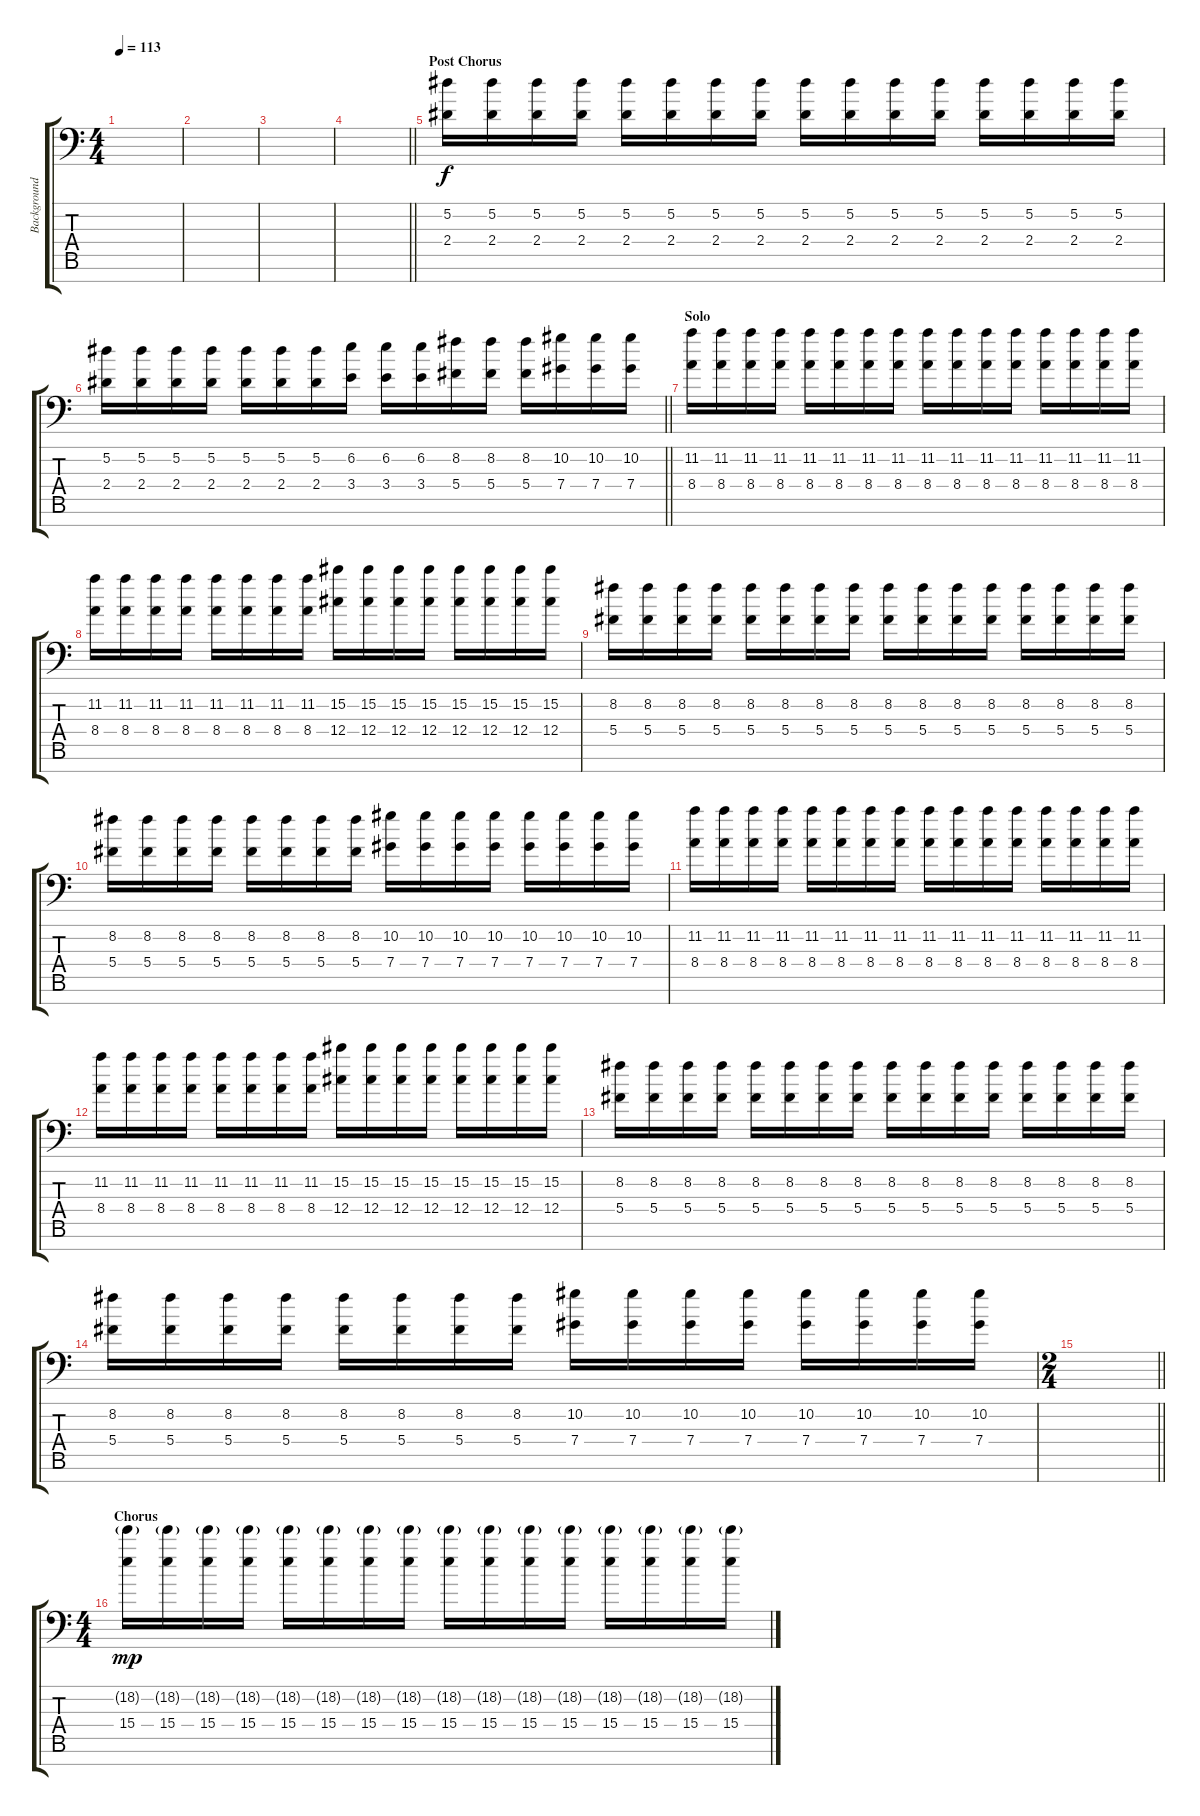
\track ("Background" "Background") {instrument electricguitarjazz}
\staff {score tabs}
\tuning (Eb4 Bb3 Gb3 Db3 Ab2 Eb2 Ab1) {hide}
\ts (4 4)
\tempo 113
\clef f4
\ks c
|
|
|
\barLineRight lightlight
|
\section ("" "Post Chorus")
(5.2 2.4).16{volume 10} (5.2 2.4).16 (5.2 2.4).16 (5.2 2.4).16 (5.2 2.4).16 (5.2 2.4).16 (5.2 2.4).16 (5.2 2.4).16 (5.2 2.4).16 (5.2 2.4).16 (5.2 2.4).16 (5.2 2.4).16 (5.2 2.4).16 (5.2 2.4).16 (5.2 2.4).16 (5.2 2.4).16 |
\barLineRight lightlight
(5.2 2.4).16 (5.2 2.4).16 (5.2 2.4).16 (5.2 2.4).16 (5.2 2.4).16 (5.2 2.4).16 (5.2 2.4).16 (6.2 3.4).16 (6.2 3.4).16 (6.2 3.4).16 (8.2 5.4).16 (8.2 5.4).16 (8.2 5.4).16 (10.2 7.4).16 (10.2 7.4).16 (10.2 7.4).16 |
\section ("" "Solo")
(11.2 8.4).16 (11.2 8.4).16 (11.2 8.4).16 (11.2 8.4).16 (11.2 8.4).16 (11.2 8.4).16 (11.2 8.4).16 (11.2 8.4).16 (11.2 8.4).16 (11.2 8.4).16 (11.2 8.4).16 (11.2 8.4).16 (11.2 8.4).16 (11.2 8.4).16 (11.2 8.4).16 (11.2 8.4).16 |
(11.2 8.4).16 (11.2 8.4).16 (11.2 8.4).16 (11.2 8.4).16 (11.2 8.4).16 (11.2 8.4).16 (11.2 8.4).16 (11.2 8.4).16 (15.2 12.4).16 (15.2 12.4).16 (15.2 12.4).16 (15.2 12.4).16 (15.2 12.4).16 (15.2 12.4).16 (15.2 12.4).16 (15.2 12.4).16 |
(8.2 5.4).16 (8.2 5.4).16 (8.2 5.4).16 (8.2 5.4).16 (8.2 5.4).16 (8.2 5.4).16 (8.2 5.4).16 (8.2 5.4).16 (8.2 5.4).16 (8.2 5.4).16 (8.2 5.4).16 (8.2 5.4).16 (8.2 5.4).16 (8.2 5.4).16 (8.2 5.4).16 (8.2 5.4).16 |
(8.2 5.4).16 (8.2 5.4).16 (8.2 5.4).16 (8.2 5.4).16 (8.2 5.4).16 (8.2 5.4).16 (8.2 5.4).16 (8.2 5.4).16 (10.2 7.4).16 (10.2 7.4).16 (10.2 7.4).16 (10.2 7.4).16 (10.2 7.4).16 (10.2 7.4).16 (10.2 7.4).16 (10.2 7.4).16 |
(11.2 8.4).16 (11.2 8.4).16 (11.2 8.4).16 (11.2 8.4).16 (11.2 8.4).16 (11.2 8.4).16 (11.2 8.4).16 (11.2 8.4).16 (11.2 8.4).16 (11.2 8.4).16 (11.2 8.4).16 (11.2 8.4).16 (11.2 8.4).16 (11.2 8.4).16 (11.2 8.4).16 (11.2 8.4).16 |
(11.2 8.4).16 (11.2 8.4).16 (11.2 8.4).16 (11.2 8.4).16 (11.2 8.4).16 (11.2 8.4).16 (11.2 8.4).16 (11.2 8.4).16 (15.2 12.4).16 (15.2 12.4).16 (15.2 12.4).16 (15.2 12.4).16 (15.2 12.4).16 (15.2 12.4).16 (15.2 12.4).16 (15.2 12.4).16 |
(8.2 5.4).16 (8.2 5.4).16 (8.2 5.4).16 (8.2 5.4).16 (8.2 5.4).16 (8.2 5.4).16 (8.2 5.4).16 (8.2 5.4).16 (8.2 5.4).16 (8.2 5.4).16 (8.2 5.4).16 (8.2 5.4).16 (8.2 5.4).16 (8.2 5.4).16 (8.2 5.4).16 (8.2 5.4).16 |
(8.2 5.4).16 (8.2 5.4).16 (8.2 5.4).16 (8.2 5.4).16 (8.2 5.4).16 (8.2 5.4).16 (8.2 5.4).16 (8.2 5.4).16 (10.2 7.4).16 (10.2 7.4).16 (10.2 7.4).16 (10.2 7.4).16 (10.2 7.4).16 (10.2 7.4).16 (10.2 7.4).16 (10.2 7.4).16 |
\ts (2 4)
\barLineRight lightlight
|
\ts (4 4)
\section ("" "Chorus")
(18.2{g} 15.4).16{dy mp volume 10 instrument overdrivenguitar} (18.2{g} 15.4).16 (18.2{g} 15.4).16 (18.2{g} 15.4).16 (18.2{g} 15.4).16 (18.2{g} 15.4).16 (18.2{g} 15.4).16 (18.2{g} 15.4).16 (18.2{g} 15.4).16 (18.2{g} 15.4).16 (18.2{g} 15.4).16 (18.2{g} 15.4).16 (18.2{g} 15.4).16 (18.2{g} 15.4).16 (18.2{g} 15.4).16 (18.2{g} 15.4).16
